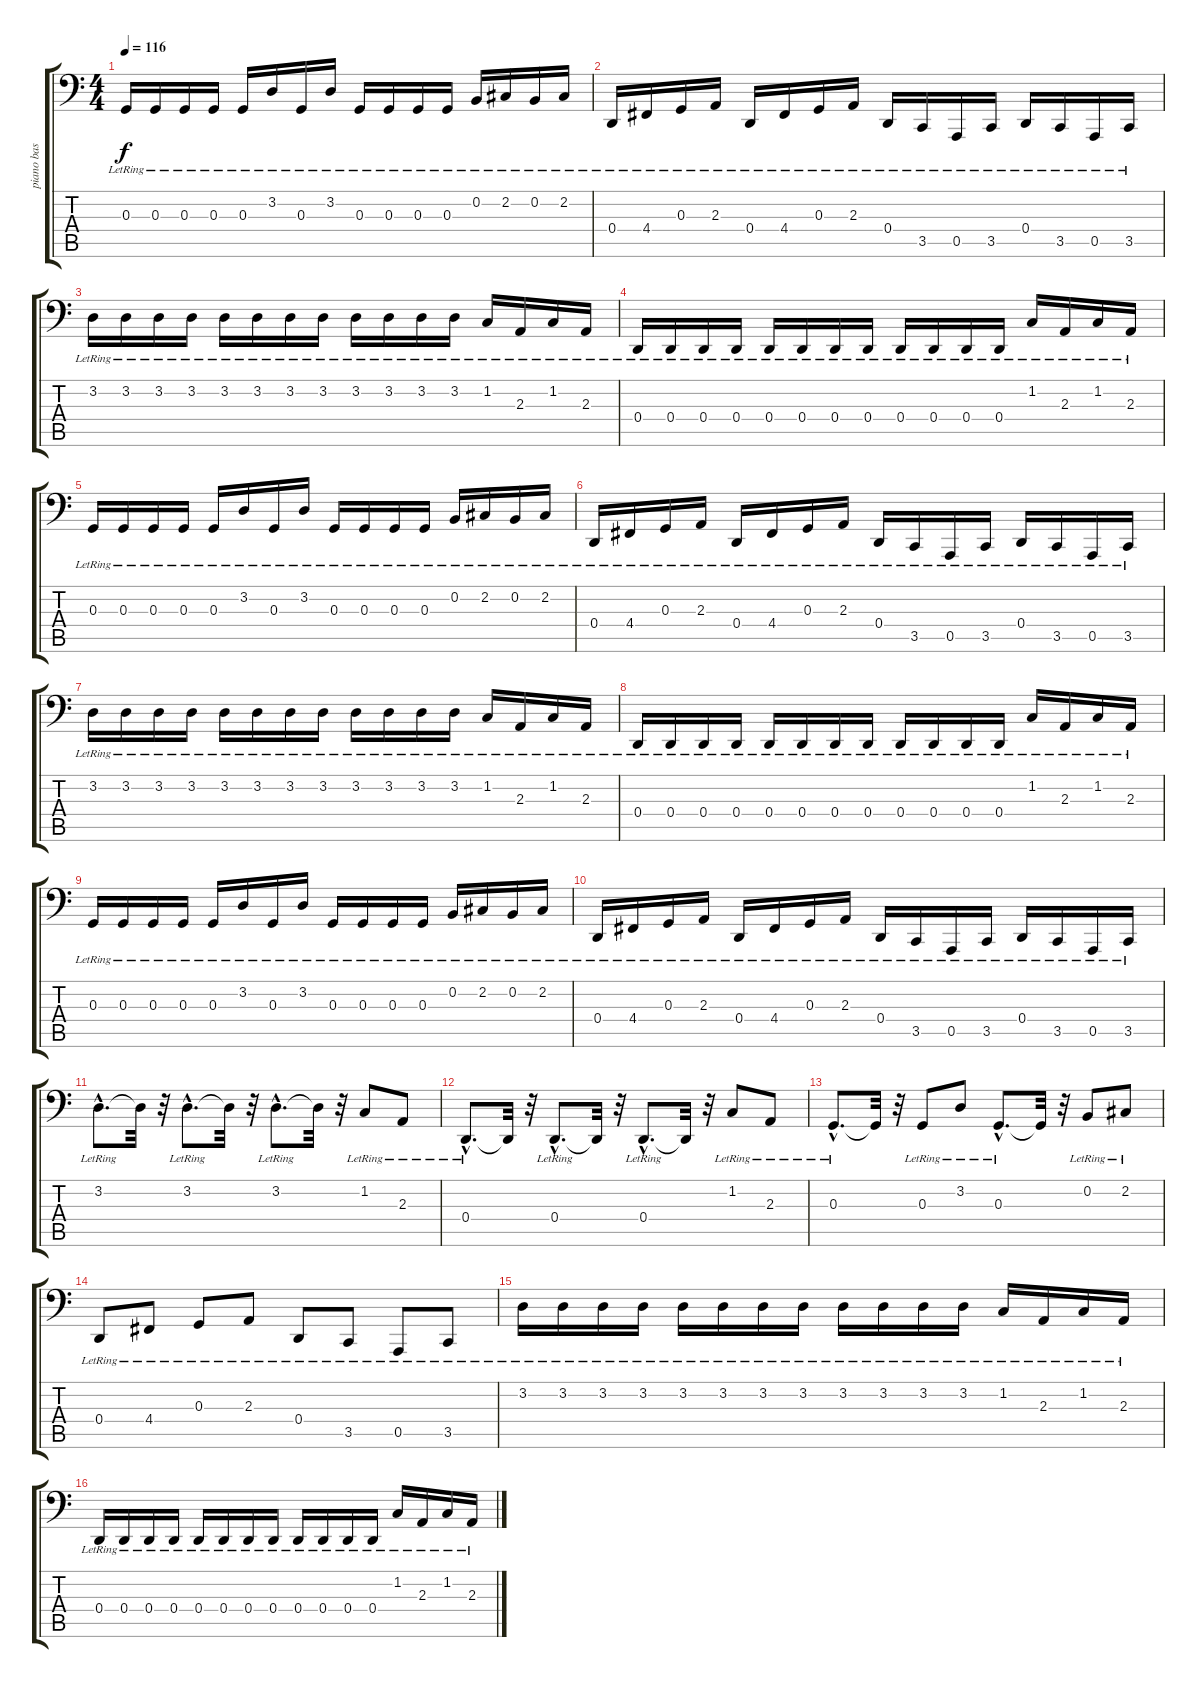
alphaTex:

\track ("piano bas" "piano bas") {instrument acousticgrandpiano}
\staff {score tabs}
\tuning (E3 B2 G2 D2 A1 E1) {hide}
\ts (4 4)
\tempo 116
\clef f4
\ks c
0.3{lr}.16{dy f} 0.3{lr}.16 0.3{lr}.16 0.3{lr}.16 0.3{lr}.16 3.2{lr}.16 0.3{lr}.16 3.2{lr}.16 0.3{lr}.16 0.3{lr}.16 0.3{lr}.16 0.3{lr}.16 0.2{lr}.16 2.2{lr}.16 0.2{lr}.16 2.2{lr}.16 |
0.4{lr}.16 4.4{lr}.16 0.3{lr}.16 2.3{lr}.16 0.4{lr}.16 4.4{lr}.16 0.3{lr}.16 2.3{lr}.16 0.4{lr}.16 3.5{lr}.16 0.5{lr}.16 3.5{lr}.16 0.4{lr}.16 3.5{lr}.16 0.5{lr}.16 3.5{lr}.16 |
3.2{lr}.16 3.2{lr}.16 3.2{lr}.16 3.2{lr}.16 3.2{lr}.16 3.2{lr}.16 3.2{lr}.16 3.2{lr}.16 3.2{lr}.16 3.2{lr}.16 3.2{lr}.16 3.2{lr}.16 1.2{lr}.16 2.3{lr}.16 1.2{lr}.16 2.3{lr}.16 |
0.4{lr}.16 0.4{lr}.16 0.4{lr}.16 0.4{lr}.16 0.4{lr}.16 0.4{lr}.16 0.4{lr}.16 0.4{lr}.16 0.4{lr}.16 0.4{lr}.16 0.4{lr}.16 0.4{lr}.16 1.2{lr}.16 2.3{lr}.16 1.2{lr}.16 2.3{lr}.16 |
0.3{lr}.16 0.3{lr}.16 0.3{lr}.16 0.3{lr}.16 0.3{lr}.16 3.2{lr}.16 0.3{lr}.16 3.2{lr}.16 0.3{lr}.16 0.3{lr}.16 0.3{lr}.16 0.3{lr}.16 0.2{lr}.16 2.2{lr}.16 0.2{lr}.16 2.2{lr}.16 |
0.4{lr}.16 4.4{lr}.16 0.3{lr}.16 2.3{lr}.16 0.4{lr}.16 4.4{lr}.16 0.3{lr}.16 2.3{lr}.16 0.4{lr}.16 3.5{lr}.16 0.5{lr}.16 3.5{lr}.16 0.4{lr}.16 3.5{lr}.16 0.5{lr}.16 3.5{lr}.16 |
3.2{lr}.16 3.2{lr}.16 3.2{lr}.16 3.2{lr}.16 3.2{lr}.16 3.2{lr}.16 3.2{lr}.16 3.2{lr}.16 3.2{lr}.16 3.2{lr}.16 3.2{lr}.16 3.2{lr}.16 1.2{lr}.16 2.3{lr}.16 1.2{lr}.16 2.3{lr}.16 |
0.4{lr}.16 0.4{lr}.16 0.4{lr}.16 0.4{lr}.16 0.4{lr}.16 0.4{lr}.16 0.4{lr}.16 0.4{lr}.16 0.4{lr}.16 0.4{lr}.16 0.4{lr}.16 0.4{lr}.16 1.2{lr}.16 2.3{lr}.16 1.2{lr}.16 2.3{lr}.16 |
0.3{lr}.16 0.3{lr}.16 0.3{lr}.16 0.3{lr}.16 0.3{lr}.16 3.2{lr}.16 0.3{lr}.16 3.2{lr}.16 0.3{lr}.16 0.3{lr}.16 0.3{lr}.16 0.3{lr}.16 0.2{lr}.16 2.2{lr}.16 0.2{lr}.16 2.2{lr}.16 |
0.4{lr}.16 4.4{lr}.16 0.3{lr}.16 2.3{lr}.16 0.4{lr}.16 4.4{lr}.16 0.3{lr}.16 2.3{lr}.16 0.4{lr}.16 3.5{lr}.16 0.5{lr}.16 3.5{lr}.16 0.4{lr}.16 3.5{lr}.16 0.5{lr}.16 3.5{lr}.16 |
3.2{hac lr}.8{d} 3.2{t}.32 r.32 3.2{hac lr}.8{d} 3.2{t}.32 r.32 3.2{hac lr}.8{d} 3.2{t}.32 r.32 1.2{lr}.8 2.3{lr}.8 |
0.4{hac lr}.8{d} 0.4{t}.32 r.32 0.4{hac lr}.8{d} 0.4{t}.32 r.32 0.4{hac lr}.8{d} 0.4{t}.32 r.32 1.2{lr}.8 2.3{lr}.8 |
0.3{hac lr}.8{d} 0.3{t}.32 r.32 0.3{lr}.8 3.2{lr}.8 0.3{hac lr}.8{d} 0.3{t}.32 r.32 0.2{lr}.8 2.2{lr}.8 |
0.4{lr}.8 4.4{lr}.8 0.3{lr}.8 2.3{lr}.8 0.4{lr}.8 3.5{lr}.8 0.5{lr}.8 3.5{lr}.8 |
3.2{lr}.16 3.2{lr}.16 3.2{lr}.16 3.2{lr}.16 3.2{lr}.16 3.2{lr}.16 3.2{lr}.16 3.2{lr}.16 3.2{lr}.16 3.2{lr}.16 3.2{lr}.16 3.2{lr}.16 1.2{lr}.16 2.3{lr}.16 1.2{lr}.16 2.3{lr}.16 |
0.4{lr}.16 0.4{lr}.16 0.4{lr}.16 0.4{lr}.16 0.4{lr}.16 0.4{lr}.16 0.4{lr}.16 0.4{lr}.16 0.4{lr}.16 0.4{lr}.16 0.4{lr}.16 0.4{lr}.16 1.2{lr}.16 2.3{lr}.16 1.2{lr}.16 2.3{lr}.16
